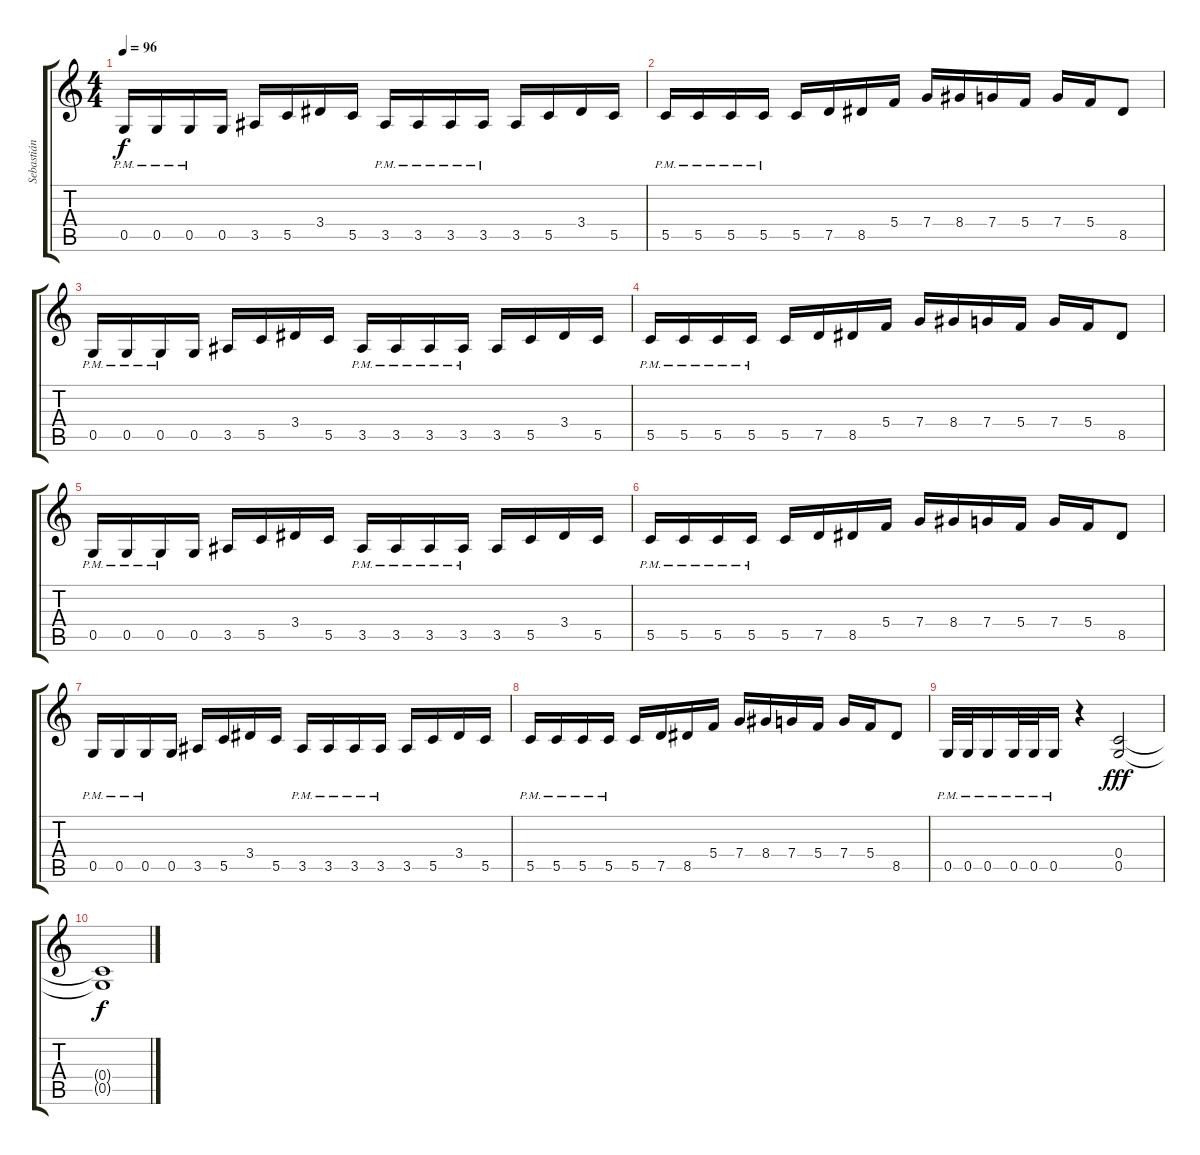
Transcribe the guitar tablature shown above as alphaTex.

\track ("Sebastián" "Sebastián") {instrument distortionguitar}
\staff {score tabs}
\tuning (D4 A3 F3 C3 G2 D2) {hide}
\ts (4 4)
\tempo 96
\clef g2
\ks c
0.5{pm}.16{dy f} 0.5{pm}.16 0.5{pm}.16 0.5.16 3.5.16 5.5.16 3.4.16 5.5.16 3.5{pm}.16 3.5{pm}.16 3.5{pm}.16 3.5{pm}.16 3.5.16 5.5.16 3.4.16 5.5.16 |
5.5{pm}.16 5.5{pm}.16 5.5{pm}.16 5.5{pm}.16 5.5.16 7.5.16 8.5.16 5.4.16 7.4.16 8.4.16 7.4.16 5.4.16 7.4.16 5.4.16 8.5.8 |
0.5{pm}.16 0.5{pm}.16 0.5{pm}.16 0.5.16 3.5.16 5.5.16 3.4.16 5.5.16 3.5{pm}.16 3.5{pm}.16 3.5{pm}.16 3.5{pm}.16 3.5.16 5.5.16 3.4.16 5.5.16 |
5.5{pm}.16 5.5{pm}.16 5.5{pm}.16 5.5{pm}.16 5.5.16 7.5.16 8.5.16 5.4.16 7.4.16 8.4.16 7.4.16 5.4.16 7.4.16 5.4.16 8.5.8 |
0.5{pm}.16 0.5{pm}.16 0.5{pm}.16 0.5.16 3.5.16 5.5.16 3.4.16 5.5.16 3.5{pm}.16 3.5{pm}.16 3.5{pm}.16 3.5{pm}.16 3.5.16 5.5.16 3.4.16 5.5.16 |
5.5{pm}.16 5.5{pm}.16 5.5{pm}.16 5.5{pm}.16 5.5.16 7.5.16 8.5.16 5.4.16 7.4.16 8.4.16 7.4.16 5.4.16 7.4.16 5.4.16 8.5.8 |
0.5{pm}.16 0.5{pm}.16 0.5{pm}.16 0.5.16 3.5.16 5.5.16 3.4.16 5.5.16 3.5{pm}.16 3.5{pm}.16 3.5{pm}.16 3.5{pm}.16 3.5.16 5.5.16 3.4.16 5.5.16 |
5.5{pm}.16 5.5{pm}.16 5.5{pm}.16 5.5{pm}.16 5.5.16 7.5.16 8.5.16 5.4.16 7.4.16 8.4.16 7.4.16 5.4.16 7.4.16 5.4.16 8.5.8 |
0.5{pm}.32 0.5{pm}.32 0.5{pm}.16 0.5{pm}.32 0.5{pm}.32 0.5{pm}.16 r.4 (0.4 0.5).2{dy fff volume 0} |
(0.4{t} 0.5{t}).1{dy f}
